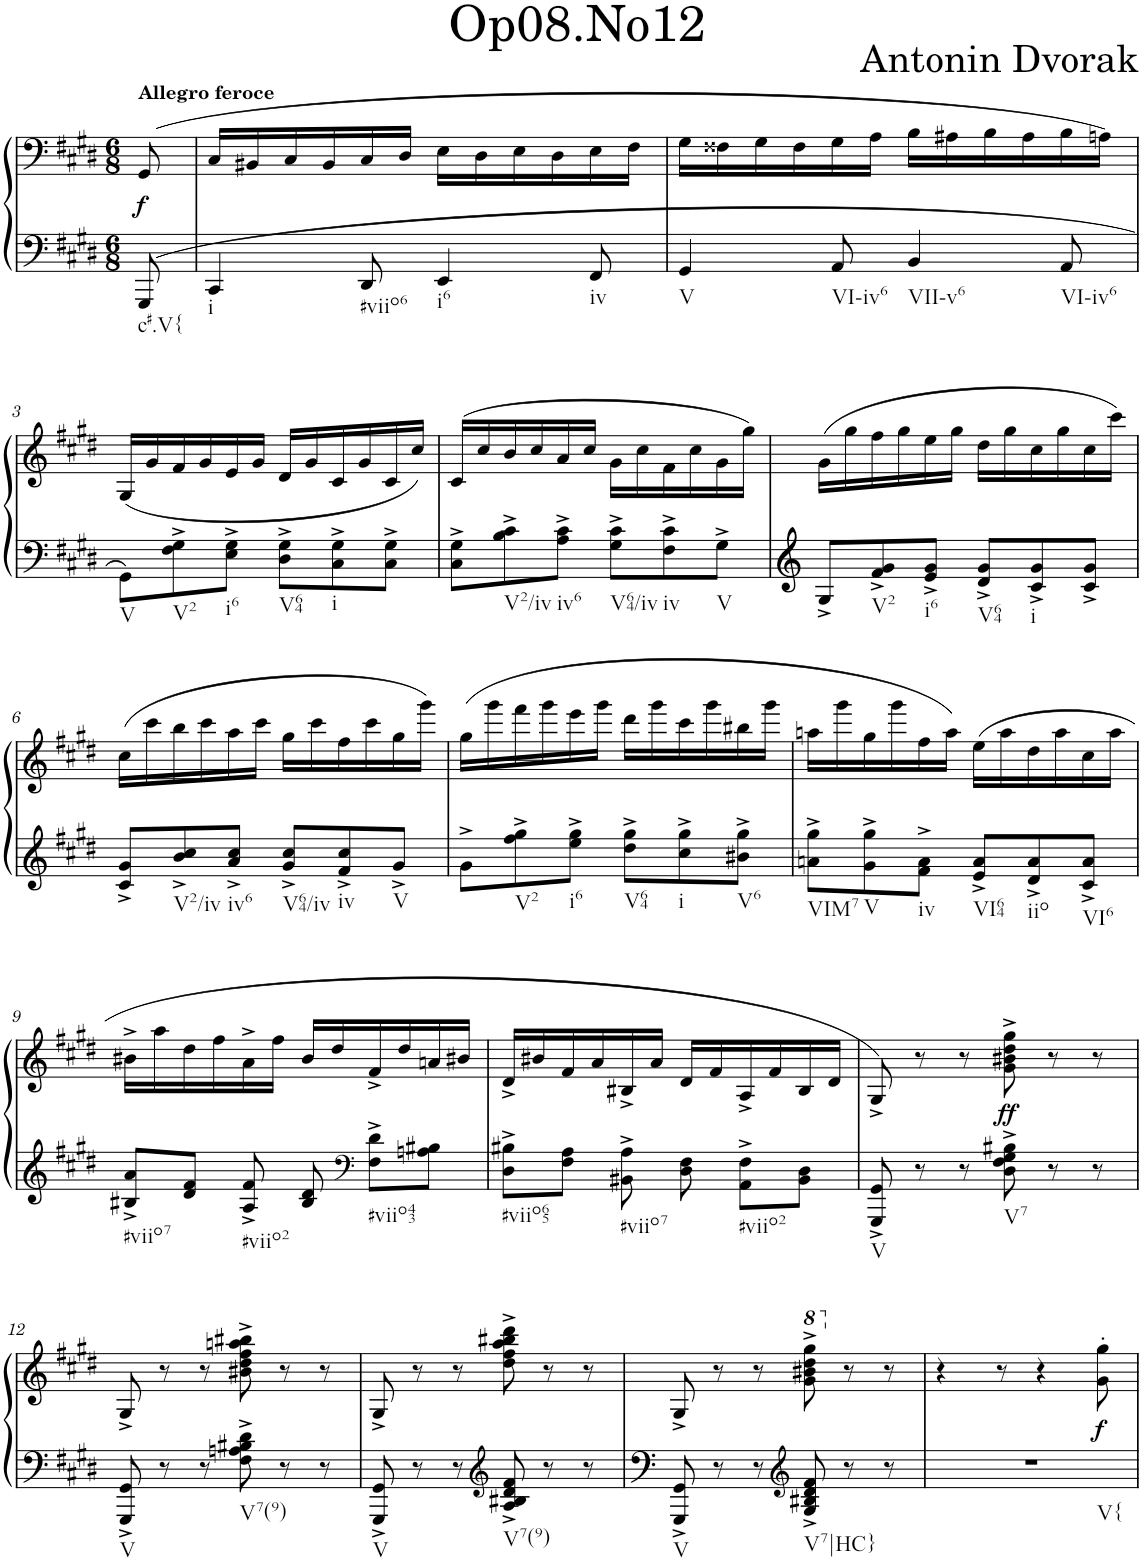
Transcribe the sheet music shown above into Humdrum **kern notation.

**kern	**kern	**dynam
*part1	*part1	*part1
*staff2	*staff1	*staff1/2
*I"Piano	*	*
*I'Pno.	*	*
*clefF4	*clefF4	*
*k[f#c#g#d#]	*k[f#c#g#d#]	*
*M6/8	*M6/8	*
=	=	=
!	!LO:TX:a:B:t=Allegro feroce	!
!LO:TX:b:t=c#.V{	!	!
!	!	!LO:DY:b
8GGG#/	(8GG#/	f
=1	=1	=1
!LO:TX:b:t=i	!	!
4CC#/	16C#/LL	.
.	16BB#X/	.
.	16C#/	.
.	16BB#/	.
!LO:TX:b:t=#viio6	!	!
8DD#/	16C#/	.
.	16D#/JJ	.
!LO:TX:b:t=i6	!	!
4EE/	16E\LL	.
.	16D#\	.
.	16E\	.
.	16D#\	.
!LO:TX:b:t=iv	!	!
8FF#/	16E\	.
.	16F#\JJ	.
=2	=2	=2
!LO:TX:b:t=V	!	!
4GG#/	16G#\LL	.
.	16F##X\	.
.	16G#\	.
.	16F##\	.
!LO:TX:b:t=VI-iv6	!	!
8AA/	16G#\	.
.	16A\JJ	.
!LO:TX:b:t=VII-v6	!	!
4BB/	16B\LL	.
.	16A#X\	.
.	16B\	.
.	16A#\	.
!LO:TX:b:t=VI-iv6	!	!
8AA/	16B\	.
.	16An\JJ)	.
!!LO:LB:g=z
=3	=3	=3
!LO:TX:b:t=V	!	!
8GG#\L	(16G#/LL	.
.	16g#/	.
!LO:TX:b:t=V2	!	!
8F#\^ 8G#\^	16f#/	.
.	16g#/	.
!LO:TX:b:t=i6	!	!
8E\^ 8G#\^J	16e/	.
.	16g#/JJ	.
!LO:TX:b:t=V64	!	!
8D#\^ 8G#\^L	16d#/LL	.
.	16g#/	.
!LO:TX:b:t=i	!	!
8C#\^ 8G#\^	16c#/	.
.	16g#/	.
8C#\^ 8G#\^J	16c#/	.
.	16cc#/JJ)	.
=4	=4	=4
8C#\^ 8G#\^L	(16c#/LL	.
.	16cc#/	.
!LO:TX:b:t=V2/iv	!	!
8B\^ 8c#\^	16b/	.
.	16cc#/	.
!LO:TX:b:t=iv6	!	!
8A\^ 8c#\^J	16a/	.
.	16cc#/JJ	.
!LO:TX:b:t=V64/iv	!	!
8G#\^ 8c#\^L	16g#\LL	.
.	16cc#\	.
!LO:TX:b:t=iv	!	!
8F#\^ 8c#\^	16f#\	.
.	16cc#\	.
!LO:TX:b:t=V	!	!
8G#^\J	16g#\	.
.	16gg#\JJ)	.
=5	=5	=5
8G#^/L	(16g#\LL	.
.	16gg#\	.
!LO:TX:b:t=V2	!	!
8f#/^ 8g#/^	16ff#\	.
.	16gg#\	.
!LO:TX:b:t=i6	!	!
8e/^ 8g#/^J	16ee\	.
.	16gg#\JJ	.
!LO:TX:b:t=V64	!	!
8d#/^ 8g#/^L	16dd#\LL	.
.	16gg#\	.
!LO:TX:b:t=i	!	!
8c#/^ 8g#/^	16cc#\	.
.	16gg#\	.
8c#/^ 8g#/^J	16cc#\	.
.	16ccc#\JJ)	.
!!LO:LB:g=z
=6	=6	=6
8c#/^ 8g#/^L	(16cc#\LL	.
.	16ccc#\	.
!LO:TX:b:t=V2/iv	!	!
8b/^ 8cc#/^	16bb\	.
.	16ccc#\	.
!LO:TX:b:t=iv6	!	!
8a/^ 8cc#/^J	16aa\	.
.	16ccc#\JJ	.
!LO:TX:b:t=V64/iv	!	!
8g#/^ 8cc#/^L	16gg#\LL	.
.	16ccc#\	.
!LO:TX:b:t=iv	!	!
8f#/^ 8cc#/^	16ff#\	.
.	16ccc#\	.
!LO:TX:b:t=V	!	!
8g#^/J	16gg#\	.
.	16ggg#\JJ)	.
=7	=7	=7
8g#^\L	(16gg#\LL	.
.	16ggg#\	.
!LO:TX:b:t=V2	!	!
8ff#\^ 8gg#\^	16fff#\	.
.	16ggg#\	.
!LO:TX:b:t=i6	!	!
8ee\^ 8gg#\^J	16eee\	.
.	16ggg#\JJ	.
!LO:TX:b:t=V64	!	!
8dd#\^ 8gg#\^L	16ddd#\LL	.
.	16ggg#\	.
!LO:TX:b:t=i	!	!
8cc#\^ 8gg#\^	16ccc#\	.
.	16ggg#\	.
!LO:TX:b:t=V6	!	!
8b#X\^ 8gg#\^J	16bb#X\	.
.	16ggg#\JJ	.
=8	=8	=8
!LO:TX:b:t=VIM7	!	!
8an\^ 8gg#\^L	16aan\LL	.
.	16ggg#\	.
!LO:TX:b:t=V	!	!
8g#\^ 8gg#\^	16gg#\	.
.	16ggg#\	.
!LO:TX:b:t=iv	!	!
8f#\^ 8a\^J	16ff#\	.
.	16aa\JJ)	.
!LO:TX:b:t=VI64	!	!
8e/^ 8a/^L	(16ee\LL	.
.	16aa\	.
!LO:TX:b:t=iio	!	!
8d#/^ 8a/^	16dd#\	.
.	16aa\	.
!LO:TX:b:t=VI6	!	!
8c#/^ 8a/^J	16cc#\	.
.	16aa\JJ	.
!!LO:LB:g=z
=9	=9	=9
!LO:TX:b:t=#viio7	!	!
8B#X/^ 8a/^L	16b#X^\LL	.
.	16aa\	.
8d#/ 8f#/J	16dd#\	.
.	16ff#\	.
!LO:TX:b:t=#viio2	!	!
8A/^ 8f#/^	16a^\	.
.	16ff#\JJ	.
8B#/ 8d#/	16b#/LL	.
.	16dd#/	.
*clefF4	*	*
!LO:TX:b:t=#viio43	!	!
8F#\^ 8d#\^L	16f#^/	.
.	16dd#/	.
8An\ 8B#X\J	16an/	.
.	16b#X/JJ	.
=10	=10	=10
!LO:TX:b:t=#viio65	!	!
8D#\^ 8B#X\^L	16d#^/LL	.
.	16b#X/	.
8F#\ 8A\J	16f#/	.
.	16a/	.
!LO:TX:b:t=#viio7	!	!
8BB#X\^ 8A\^	16B#X^/	.
.	16a/JJ	.
8D#\ 8F#\	16d#/LL	.
.	16f#/	.
!LO:TX:b:t=#viio2	!	!
8AA\^ 8F#\^L	16A^/	.
.	16f#/	.
8BB#\ 8D#\J	16B#/	.
.	16d#/JJ	.
=11	=11	=11
!LO:TX:b:t=V	!	!
8GGG#/^ 8GG#/^	8G#^/)	.
8r	8r	.
8r	8r	.
!LO:TX:b:t=V7	!	!
!	!	!LO:DY:b
8D#\^ 8F#\^ 8G#\^ 8B#X\^	8g#\^ 8b#X\^ 8dd#\^ 8gg#\^	ff
8r	8r	.
8r	8r	.
!!LO:LB:g=z
=12	=12	=12
!LO:TX:b:t=V	!	!
8GGG#/^ 8GG#/^	8G#^/	.
8r	8r	.
8r	8r	.
!LO:TX:b:t=V7(9)	!	!
8F#\^ 8An\^ 8B#X\^ 8d#\^	8b#X\^ 8dd#\^ 8ff#\^ 8aan\^ 8bb#X\^	.
8r	8r	.
8r	8r	.
=13	=13	=13
!LO:TX:b:t=V	!	!
8GGG#/^ 8GG#/^	8G#^/	.
8r	8r	.
8r	8r	.
*clefG2	*	*
!LO:TX:b:t=V7(9)	!	!
8A/^ 8B#X/^ 8d#/^ 8f#/^	8dd#\^ 8ff#\^ 8aa\^ 8bb#X\^ 8ddd#\^	.
8r	8r	.
8r	8r	.
=14	=14	=14
!LO:TX:b:t=V	!	!
8GGG#/^ 8GG#/^	8G#^/	.
8r	8r	.
8r	8r	.
*clefG2	*	*
*	*8va	*
!LO:TX:b:t=V7|HC}	!	!
8G#/^ 8B#X/^ 8d#/^ 8f#/^	8gg#\^ 8bb#X\^ 8ddd#\^ 8ggg#\^	.
*	*X8va	*
8r	8r	.
8r	8r	.
=15	=15	=15
!LO:TX:b:t=V{	!	!
2.r	4r	.
.	8r	.
.	4r	.
!	!	!LO:DY:b
.	8g#\' 8gg#\'	f
=	=	=
*-	*-	*-
